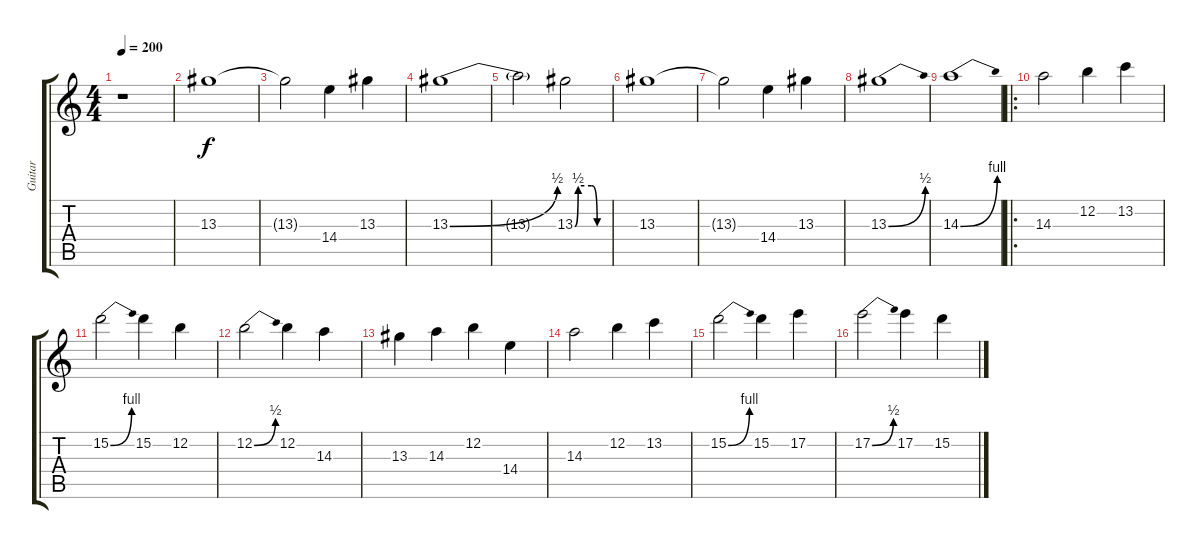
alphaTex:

\track ("Guitar" "Guitar") {instrument distortionguitar}
\staff {score tabs}
\tuning (E4 B3 G3 D3 A2 E2) {hide}
\ts (4 4)
\tempo 200
\clef g2
\ks c
r.1{dy f instrument distortionguitar} |
13.3.1 |
13.3{t}.2 14.4.4 13.3.4 |
13.3{be (bend 0 0 60 2)}.1 |
13.3{t}.2 13.3{be (custom 0 0 6 2 30 2 40 0 60 0)}.2 |
13.3.1 |
13.3{t}.2 14.4.4 13.3.4 |
13.3{be (bend 0 0 60 2)}.1 |
14.3{be (bend 0 0 60 4)}.1 |
\ro
14.3.2 12.2.4 13.2.4 |
15.2{be (bend 0 0 60 4)}.2 15.2.4 12.2.4 |
12.2{be (bend 0 0 60 2)}.2 12.2.4 14.3.4 |
13.3.4 14.3.4 12.2.4 14.4.4 |
14.3.2 12.2.4 13.2.4 |
15.2{be (bend 0 0 60 4)}.2 15.2.4 17.2.4 |
17.2{be (bend 0 0 60 2)}.2 17.2.4 15.2.4
